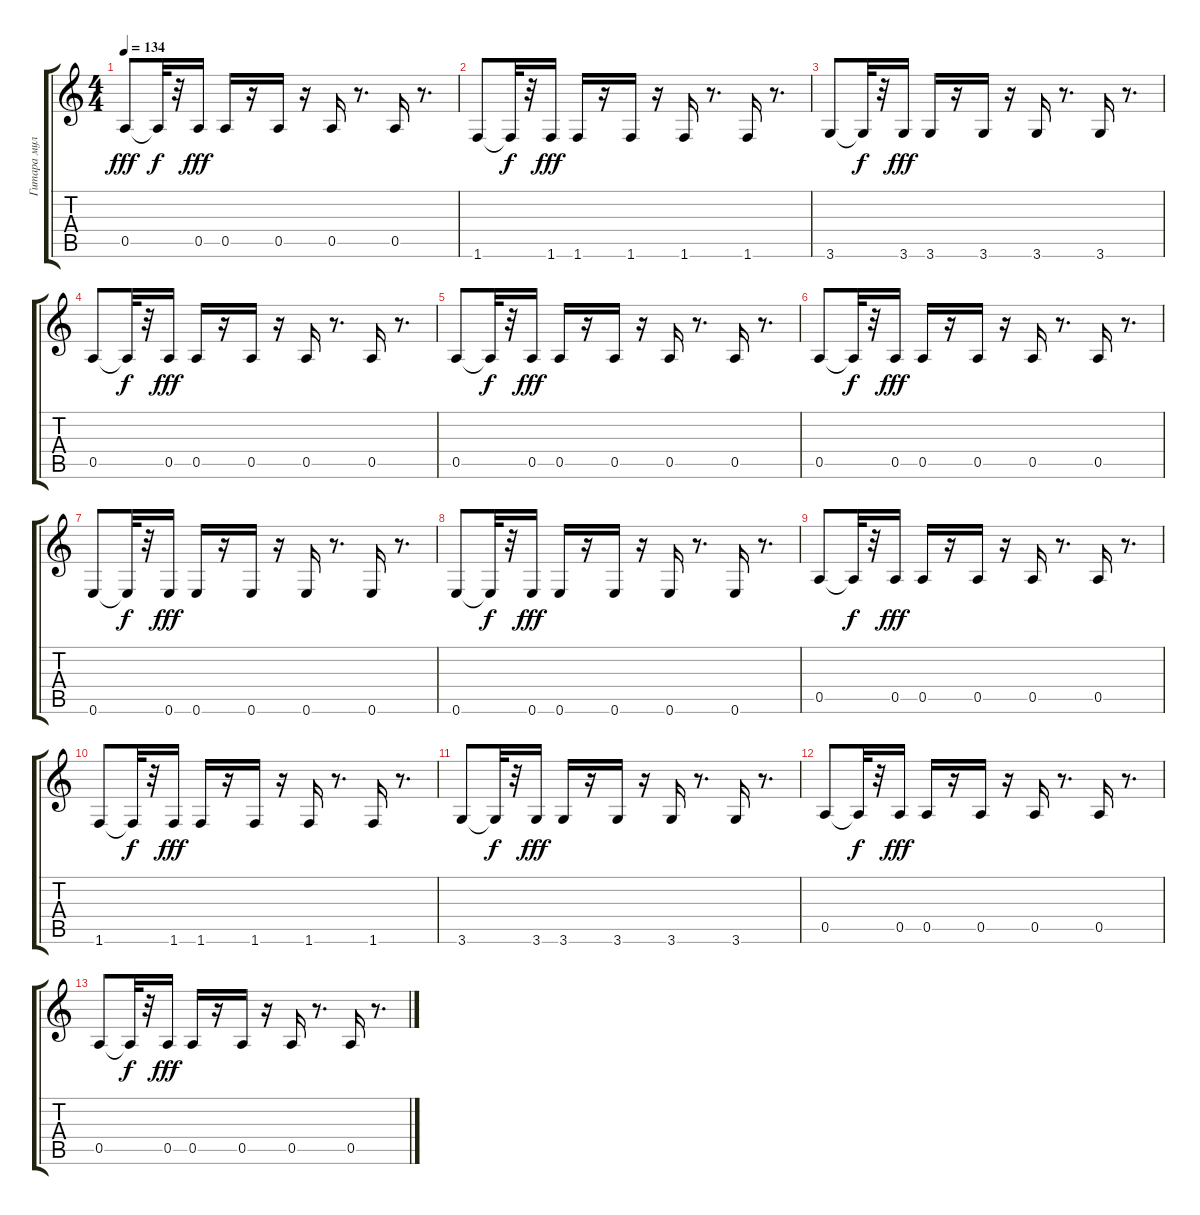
\track ("Гитара мульти" "Гитара мул") {instrument electricguitarjazz}
\staff {score tabs}
\tuning (E4 B3 G3 D3 A2 E2) {hide}
\ts (4 4)
\tempo 134
\clef g2
\ks c
0.5.8{dy fff} 0.5{t}.32{dy f} r.32 0.5.16{dy fff} 0.5.16 r.16 0.5.16 r.16 0.5.16 r.8{d} 0.5.16 r.8{d} |
1.6.8 1.6{t}.32{dy f} r.32 1.6.16{dy fff} 1.6.16 r.16 1.6.16 r.16 1.6.16 r.8{d} 1.6.16 r.8{d} |
3.6.8 3.6{t}.32{dy f} r.32 3.6.16{dy fff} 3.6.16 r.16 3.6.16 r.16 3.6.16 r.8{d} 3.6.16 r.8{d} |
0.5.8 0.5{t}.32{dy f} r.32 0.5.16{dy fff} 0.5.16 r.16 0.5.16 r.16 0.5.16 r.8{d} 0.5.16 r.8{d} |
0.5.8 0.5{t}.32{dy f} r.32 0.5.16{dy fff} 0.5.16 r.16 0.5.16 r.16 0.5.16 r.8{d} 0.5.16 r.8{d} |
0.5.8 0.5{t}.32{dy f} r.32 0.5.16{dy fff} 0.5.16 r.16 0.5.16 r.16 0.5.16 r.8{d} 0.5.16 r.8{d} |
0.6.8 0.6{t}.32{dy f} r.32 0.6.16{dy fff} 0.6.16 r.16 0.6.16 r.16 0.6.16 r.8{d} 0.6.16 r.8{d} |
0.6.8 0.6{t}.32{dy f} r.32 0.6.16{dy fff} 0.6.16 r.16 0.6.16 r.16 0.6.16 r.8{d} 0.6.16 r.8{d} |
0.5.8 0.5{t}.32{dy f} r.32 0.5.16{dy fff} 0.5.16 r.16 0.5.16 r.16 0.5.16 r.8{d} 0.5.16 r.8{d} |
1.6.8 1.6{t}.32{dy f} r.32 1.6.16{dy fff} 1.6.16 r.16 1.6.16 r.16 1.6.16 r.8{d} 1.6.16 r.8{d} |
3.6.8 3.6{t}.32{dy f} r.32 3.6.16{dy fff} 3.6.16 r.16 3.6.16 r.16 3.6.16 r.8{d} 3.6.16 r.8{d} |
0.5.8 0.5{t}.32{dy f} r.32 0.5.16{dy fff} 0.5.16 r.16 0.5.16 r.16 0.5.16 r.8{d} 0.5.16 r.8{d} |
0.5.8 0.5{t}.32{dy f} r.32 0.5.16{dy fff} 0.5.16 r.16 0.5.16 r.16 0.5.16 r.8{d} 0.5.16 r.8{d}
